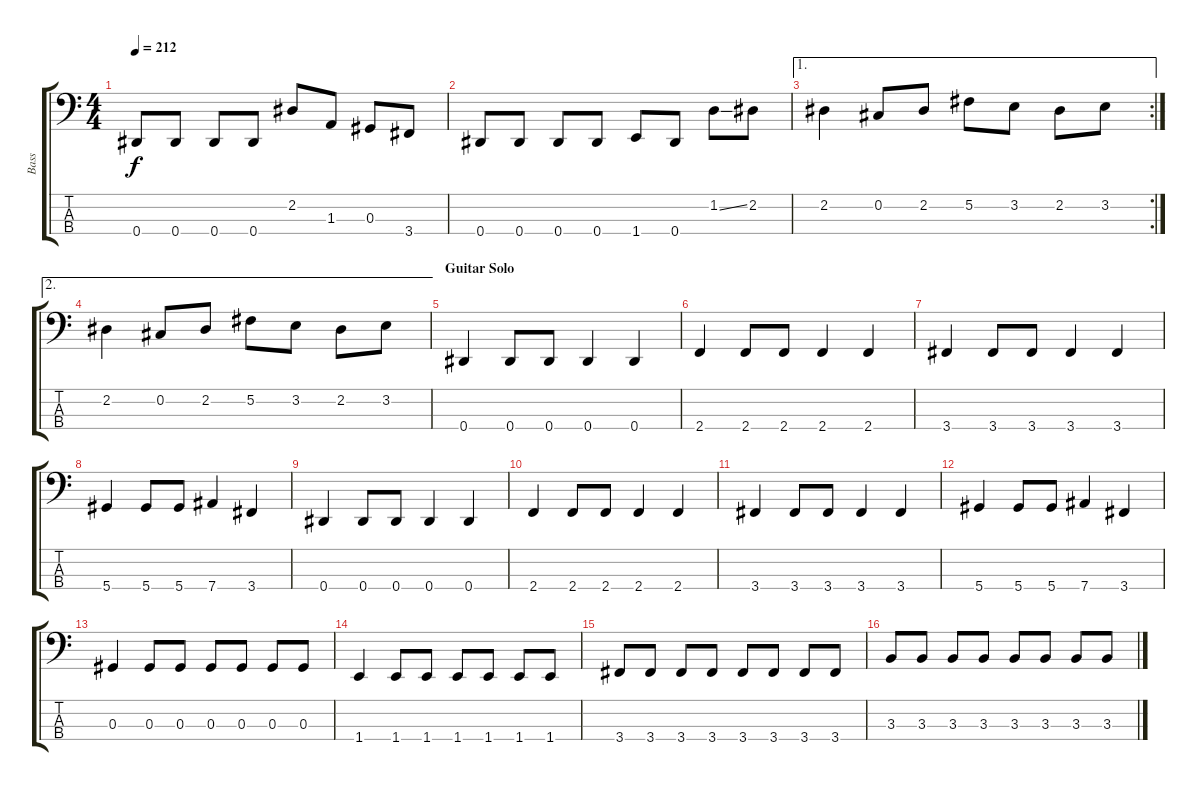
\track ("Bass" "Bass") {instrument electricbassfinger}
\staff {score tabs}
\tuning (Gb2 Db2 Ab1 Eb1) {hide}
\ts (4 4)
\tempo 212
\clef f4
\ks c
0.4.8{dy f} 0.4.8 0.4.8 0.4.8 2.2.8 1.3.8 0.3.8 3.4.8 |
0.4.8 0.4.8 0.4.8 0.4.8 1.4.8 0.4.8 1.2{ss}.8 2.2.8 |
\ae 1
\rc 2
2.2.4 0.2.8 2.2.8 5.2.8 3.2.8 2.2.8 3.2.8 |
\ae 2
2.2.4 0.2.8 2.2.8 5.2.8 3.2.8 2.2.8 3.2.8 |
\section ("" "Guitar Solo")
0.4.4 0.4.8 0.4.8 0.4.4 0.4.4 |
2.4.4 2.4.8 2.4.8 2.4.4 2.4.4 |
3.4.4 3.4.8 3.4.8 3.4.4 3.4.4 |
5.4.4 5.4.8 5.4.8 7.4.4 3.4.4 |
0.4.4 0.4.8 0.4.8 0.4.4 0.4.4 |
2.4.4 2.4.8 2.4.8 2.4.4 2.4.4 |
3.4.4 3.4.8 3.4.8 3.4.4 3.4.4 |
5.4.4 5.4.8 5.4.8 7.4.4 3.4.4 |
0.3.4 0.3.8 0.3.8 0.3.8 0.3.8 0.3.8 0.3.8 |
1.4.4 1.4.8 1.4.8 1.4.8 1.4.8 1.4.8 1.4.8 |
3.4.8 3.4.8 3.4.8 3.4.8 3.4.8 3.4.8 3.4.8 3.4.8 |
3.3.8 3.3.8 3.3.8 3.3.8 3.3.8 3.3.8 3.3.8 3.3.8
